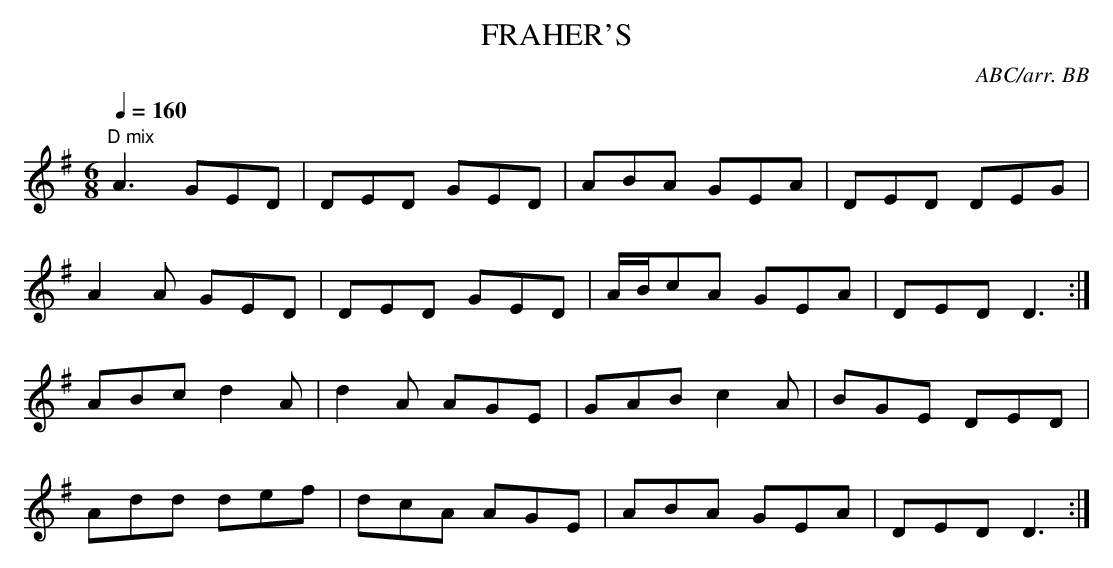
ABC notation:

X:1
T:FRAHER'S
C:ABC/arr. BB
Q:1/4=160
M:6/8
L:1/8
K:G
"D mix"
A3 GED|DED GED|ABA GEA|DED DEG|
A2A GED|DED GED|A/B/cA GEA|DED D3 :|
ABc d2A|d2A AGE|GAB c2A|BGE DED|
Add def|dcA AGE|ABA GEA|DED D3 :|
